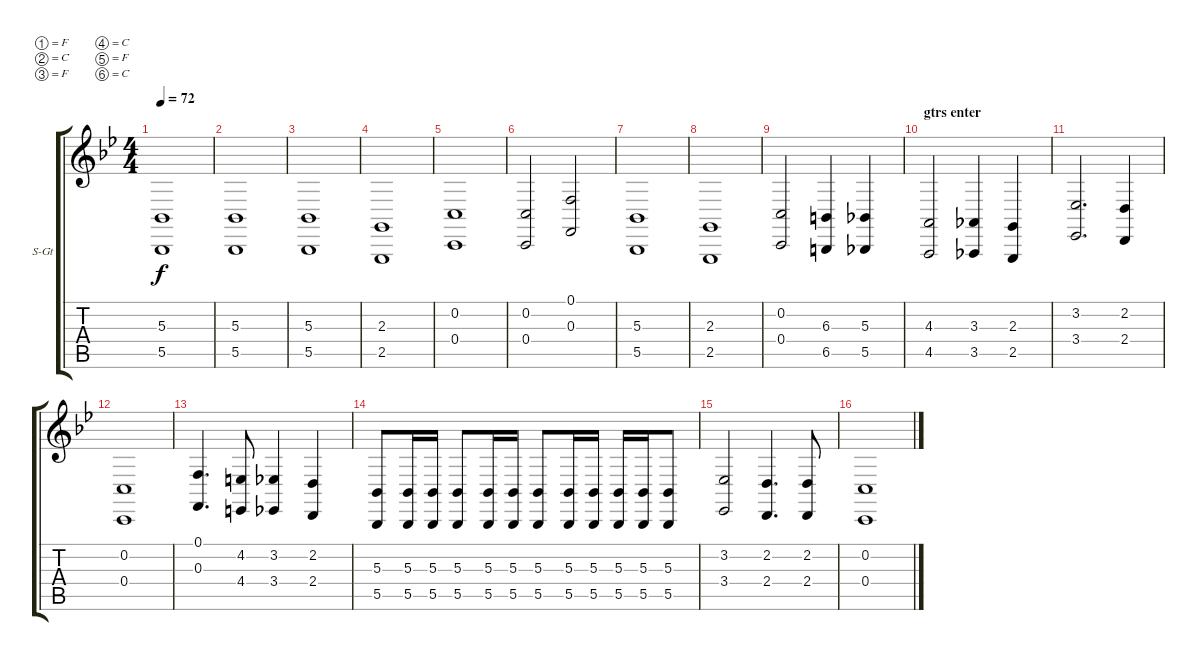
\bracketExtendMode groupsimilarinstruments
\firstSystemTrackNameOrientation horizontal
\otherSystemsTrackNameOrientation horizontal
\track ("Piano (LH) (Print)" "S-Gt") {instrument brightacousticpiano}
\staff {score tabs}
\tuning (F2 C2 F1 C1 F0 C0)
\displaytranspose 12
\ts (4 4)
\tempo 72
\clef g2
\ks bb
(5.3 5.5).1{dy f} |
(5.3 5.5).1 |
(5.3 5.5).1 |
(2.3 2.5).1 |
(0.2 0.4).1 |
(0.2 0.4).2 (0.1 0.3).2 |
(5.3 5.5).1 |
(2.3 2.5).1 |
(0.2 0.4).2 (6.3 6.5).4 (5.3 5.5).4 |
\section ("" "gtrs enter")
(4.3 4.5).2 (3.3 3.5).4 (2.3 2.5).4 |
(3.2 3.4).2{d} (2.2 2.4).4 |
(0.2 0.4).1 |
(0.1 0.3).4{d} (4.2 4.4).8 (3.2 3.4).4 (2.2 2.4).4 |
(5.3 5.5).8 (5.3 5.5).16 (5.3 5.5).16 (5.3 5.5).8 (5.3 5.5).16 (5.3 5.5).16 (5.3 5.5).8 (5.3 5.5).16 (5.3 5.5).16 (5.3 5.5).16 (5.3 5.5).16 (5.3 5.5).8 |
(3.2 3.4).2 (2.2 2.4).4{d} (2.2 2.4).8 |
(0.2 0.4).1
